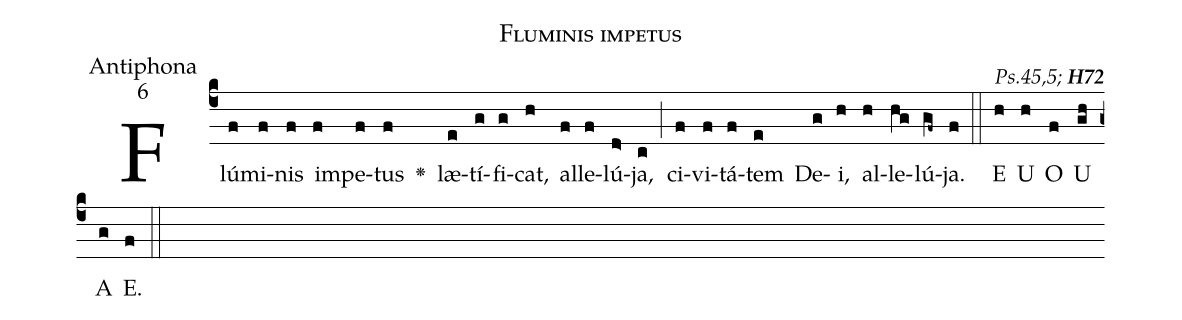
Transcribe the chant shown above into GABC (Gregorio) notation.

name:Fluminis impetus;
office-part:Antiphona;
mode:6;
commentary:{\itshape\mdseries Ps.45,5;\/} {\bfseries H72};
%%
(c4)Flú(f)mi(f)nis(f) im(f)pe(f)tus(f) <v>\greheightstar</v>() læ(e)tí(g)fi(g)cat,(h) al(f)le(f)lú(d>)ja,(c) (;) ci(f)vi(f)tá(f)tem(e) De(g)i,(h) al(h)le(hg)lú(gf~)ja.(f) (::)
 E(h) U(h) O(f) U(gh) A(g) E.(f) (::)
